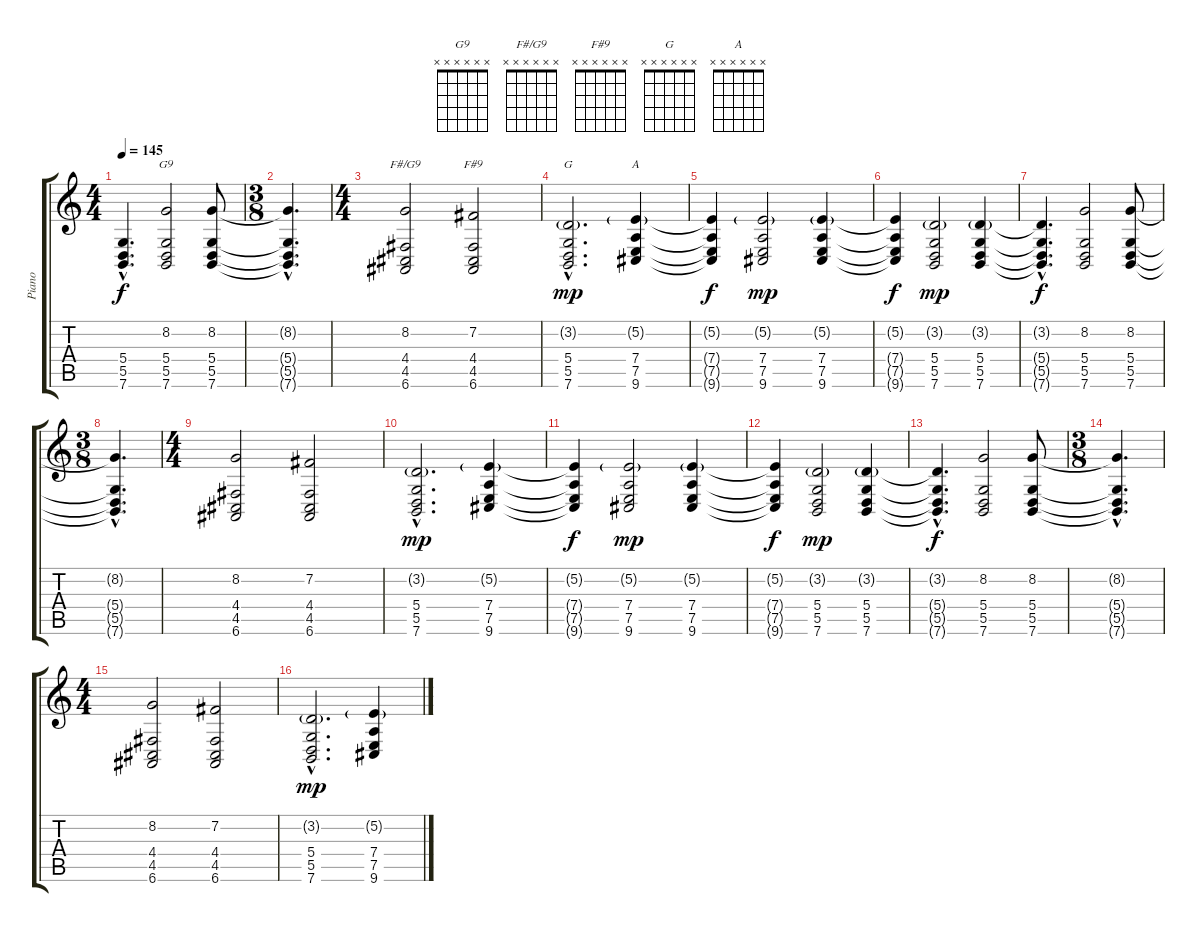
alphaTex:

\track ("Piano" "Piano") {instrument brightacousticpiano}
\staff {score tabs}
\tuning (E4 B3 G3 D3 A2 E2) {hide}
\chord ("G9" x x x x x x) {firstfret 0}
\chord ("F#/G9" x x x x x x) {firstfret 0}
\chord ("F#9" x x x x x x) {firstfret 0}
\chord ("G" x x x x x x) {firstfret 0}
\chord ("A" x x x x x x) {firstfret 0}
\ts (4 4)
\tempo 145
\clef g2
\ks c
(5.4{hac t} 5.5{hac t} 7.6{hac t}).4{d dy f} (8.2 5.4 5.5 7.6).2{ch "G9"} (8.2 5.4 5.5 7.6).8 |
\ts (3 8)
(8.2{hac t} 5.4{hac t} 5.5{hac t} 7.6{hac t}).4{d} |
\ts (4 4)
(8.2 4.4 4.5 6.6).2{ch "F#/G9"} (7.2 4.4 4.5 6.6).2{ch "F#9"} |
(3.2{g hac} 5.4{hac} 5.5{hac} 7.6{hac}).2{d ch "G" dy mp} (5.2{g} 7.4 7.5 9.6).4{ch "A"} |
(5.2{t} 7.4{t} 7.5{t} 9.6{t}).4{dy f} (5.2{g} 7.4 7.5 9.6).2{dy mp} (5.2{g} 7.4 7.5 9.6).4 |
(5.2{t} 7.4{t} 7.5{t} 9.6{t}).4{dy f} (3.2{g} 5.4 5.5 7.6).2{dy mp} (3.2{g} 5.4 5.5 7.6).4 |
(3.2{hac t} 5.4{hac t} 5.5{hac t} 7.6{hac t}).4{d dy f} (8.2 5.4 5.5 7.6).2 (8.2 5.4 5.5 7.6).8 |
\ts (3 8)
(8.2{hac t} 5.4{hac t} 5.5{hac t} 7.6{hac t}).4{d} |
\ts (4 4)
(8.2 4.4 4.5 6.6).2 (7.2 4.4 4.5 6.6).2 |
(3.2{g hac} 5.4{hac} 5.5{hac} 7.6{hac}).2{d dy mp} (5.2{g} 7.4 7.5 9.6).4 |
(5.2{t} 7.4{t} 7.5{t} 9.6{t}).4{dy f} (5.2{g} 7.4 7.5 9.6).2{dy mp} (5.2{g} 7.4 7.5 9.6).4 |
(5.2{t} 7.4{t} 7.5{t} 9.6{t}).4{dy f} (3.2{g} 5.4 5.5 7.6).2{dy mp} (3.2{g} 5.4 5.5 7.6).4 |
(3.2{hac t} 5.4{hac t} 5.5{hac t} 7.6{hac t}).4{d dy f} (8.2 5.4 5.5 7.6).2 (8.2 5.4 5.5 7.6).8 |
\ts (3 8)
(8.2{hac t} 5.4{hac t} 5.5{hac t} 7.6{hac t}).4{d} |
\ts (4 4)
(8.2 4.4 4.5 6.6).2 (7.2 4.4 4.5 6.6).2 |
(3.2{g hac} 5.4{hac} 5.5{hac} 7.6{hac}).2{d dy mp} (5.2{g} 7.4 7.5 9.6).4
